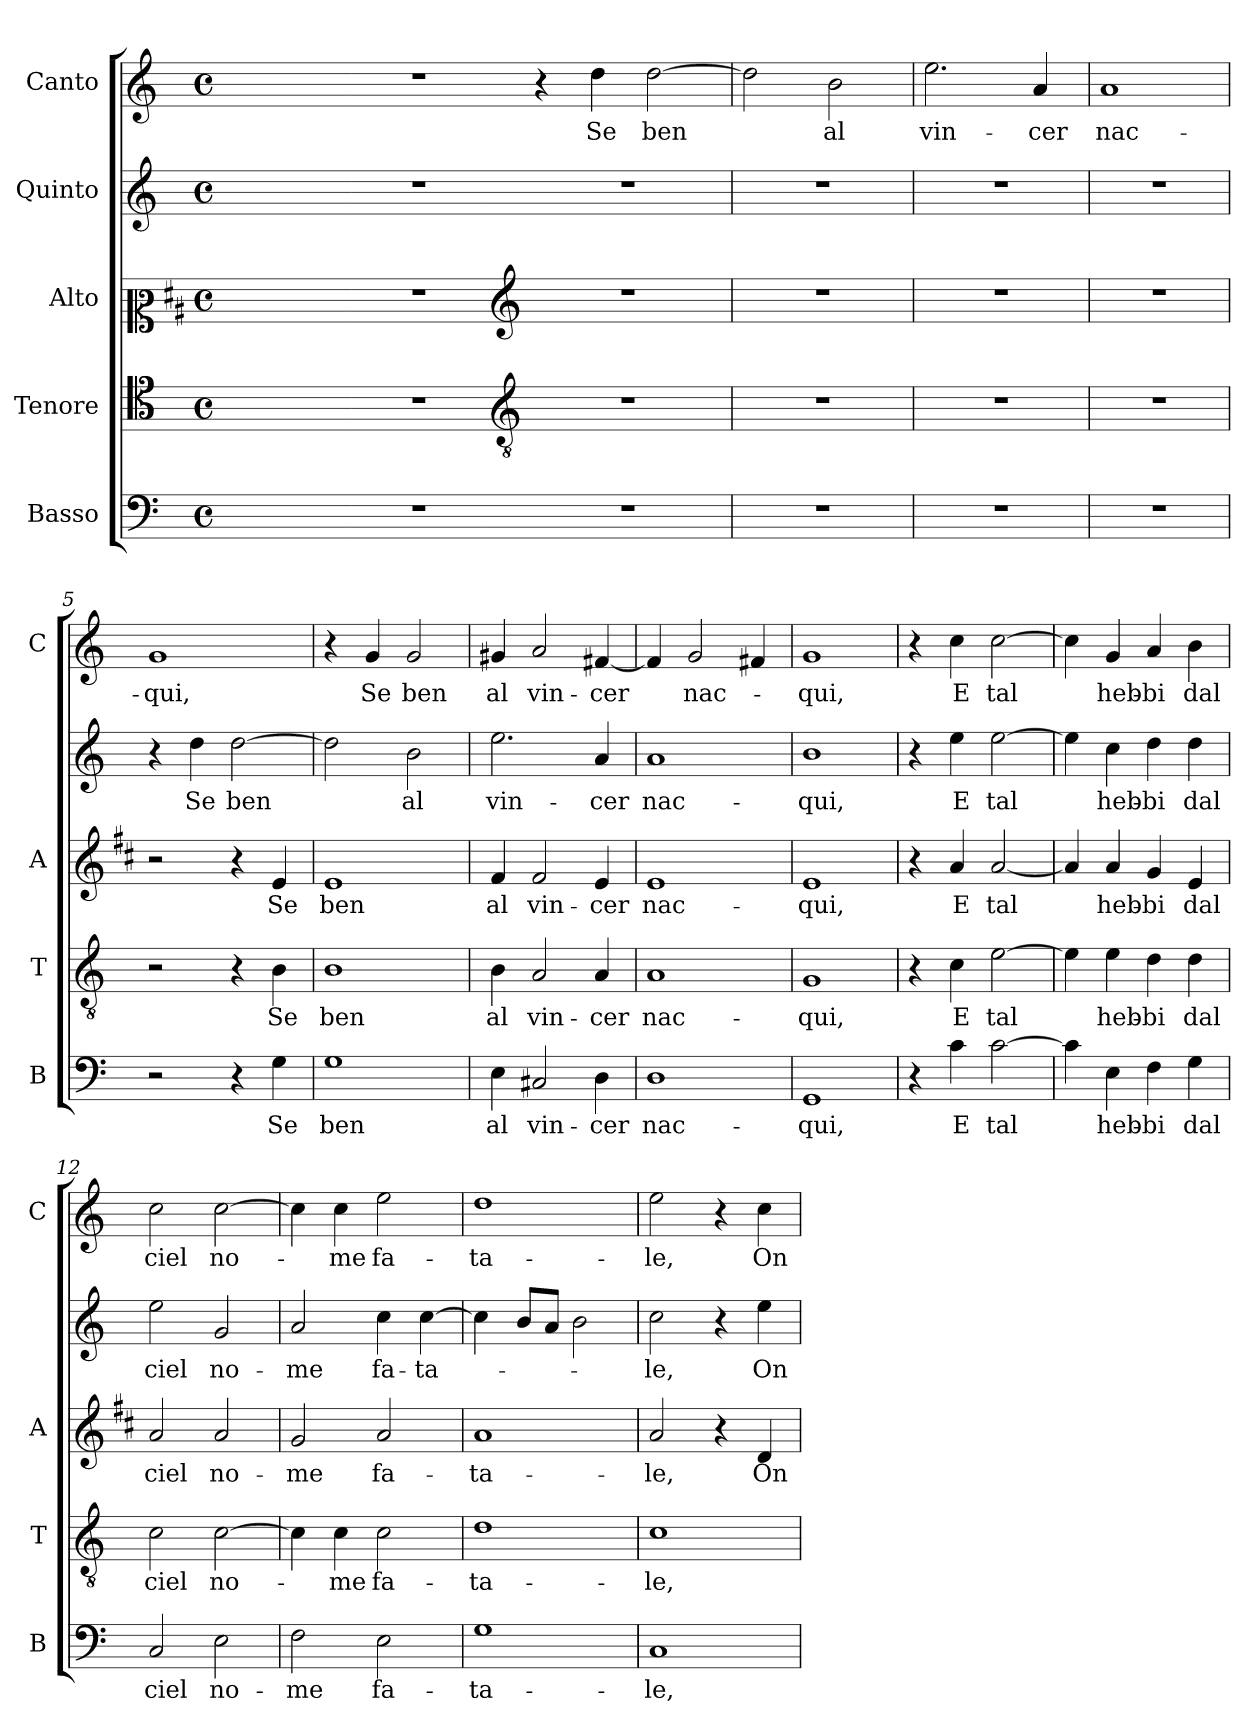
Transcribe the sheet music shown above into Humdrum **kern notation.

**kern	**text	**kern	**text	**kern	**text	**kern	**text	**kern	**text
*part5	*part5	*part4	*part4	*part3	*part3	*part2	*part2	*part1	*part1
*staff5	*staff5	*staff4	*staff4	*staff3	*staff3	*staff2	*staff2	*staff1	*staff1
*I"Basso	*	*I"Tenore	*	*I"Alto	*	*I"Quinto	*	*I"Canto	*
*I'B	*	*I'T	*	*I'A	*	*	*	*I'C	*
*clefF4	*	*clefC4	*	*clefC2	*	*clefG2	*	*clefG2	*
*	*	*	*	*ITrd1c2	*	*	*	*	*
*k[]	*	*k[]	*	*k[]	*	*k[]	*	*k[]	*
*C:	*	*C:	*	*C:	*	*C:	*	*C:	*
*M4/4	*	*M4/4	*	*M4/4	*	*M4/4	*	*M4/4	*
*met(c)	*	*met(c)	*	*met(c)	*	*met(c)	*	*met(c)	*
=	=	=	=	=	=	=	=	=	=
1ryy	.	1ryy	.	1ryy	.	1ryy	.	1ryy	.
=1X-	=1X-	=1X-	=1X-	=1X-	=1X-	=1X-	=1X-	=1X-	=1X-
1r	.	1r	.	1r	.	1r	.	1r	.
=1-	=1-	=1-	=1-	=1-	=1-	=1-	=1-	=1-	=1-
*	*	*clefGv2	*	*clefG2	*	*	*	*	*
1r	.	1r	.	1r	.	1r	.	4r	.
!	!	!	!	!	!	!	!	!	!LO:LY:b
.	.	.	.	.	.	.	.	4dd\	Se
!	!	!	!	!	!	!	!	!	!LO:LY:b
.	.	.	.	.	.	.	.	[2dd\	ben
=2	=2	=2	=2	=2	=2	=2	=2	=2	=2
1r	.	1r	.	1r	.	1r	.	2dd\]	.
!	!	!	!	!	!	!	!	!	!LO:LY:b
.	.	.	.	.	.	.	.	2b\	al
=3	=3	=3	=3	=3	=3	=3	=3	=3	=3
!	!	!	!	!	!	!	!	!	!LO:LY:b
1r	.	1r	.	1r	.	1r	.	2.ee\	vin-
!	!	!	!	!	!	!	!	!	!LO:LY:b
.	.	.	.	.	.	.	.	4a/	-cer
=4	=4	=4	=4	=4	=4	=4	=4	=4	=4
!	!	!	!	!	!	!	!	!	!LO:LY:b
1r	.	1r	.	1r	.	1r	.	1a	nac-
=5	=5	=5	=5	=5	=5	=5	=5	=5	=5
!	!	!	!	!	!	!	!	!	!LO:LY:b
2r	.	2r	.	2r	.	4r	.	1g	-qui,
!	!	!	!	!	!	!	!LO:LY:b	!	!
.	.	.	.	.	.	4dd\	Se	.	.
!	!	!	!	!	!	!	!LO:LY:b	!	!
4r	.	4r	.	4r	.	[2dd\	ben	.	.
!	!LO:LY:b	!	!LO:LY:b	!	!LO:LY:b	!	!	!	!
4G\	Se	4B\	Se	4d/	Se	.	.	.	.
=6	=6	=6	=6	=6	=6	=6	=6	=6	=6
!	!LO:LY:b	!	!LO:LY:b	!	!LO:LY:b	!	!	!	!
1G	ben	1B	ben	1d	ben	2dd\]	.	4r	.
!	!	!	!	!	!	!	!	!	!LO:LY:b
.	.	.	.	.	.	.	.	4g/	Se
!	!	!	!	!	!	!	!LO:LY:b	!	!LO:LY:b
.	.	.	.	.	.	2b\	al	2g/	ben
=7	=7	=7	=7	=7	=7	=7	=7	=7	=7
!	!LO:LY:b	!	!LO:LY:b	!	!LO:LY:b	!	!LO:LY:b	!	!LO:LY:b
4E\	al	4B\	al	4e/	al	2.ee\	vin-	4g#X/	al
!	!LO:LY:b	!	!LO:LY:b	!	!LO:LY:b	!	!	!	!LO:LY:b
2C#X/	vin-	2A/	vin-	2e/	vin-	.	.	2a/	vin-
!	!LO:LY:b	!	!LO:LY:b	!	!LO:LY:b	!	!LO:LY:b	!	!LO:LY:b
4D\	-cer	4A/	-cer	4d/	-cer	4a/	-cer	[4f#X/	-cer
=8	=8	=8	=8	=8	=8	=8	=8	=8	=8
!	!LO:LY:b	!	!LO:LY:b	!	!LO:LY:b	!	!LO:LY:b	!	!
1D	nac-	1A	nac-	1d	nac-	1a	nac-	4f#/]	.
!	!	!	!	!	!	!	!	!	!LO:LY:b
.	.	.	.	.	.	.	.	2g/	nac-
.	.	.	.	.	.	.	.	4f#X/	.
!!LO:LB:g=z
=9	=9	=9	=9	=9	=9	=9	=9	=9	=9
!	!LO:LY:b	!	!LO:LY:b	!	!LO:LY:b	!	!LO:LY:b	!	!LO:LY:b
1GG	-qui,	1G	-qui,	1d	-qui,	1b	-qui,	1g	-qui,
=10	=10	=10	=10	=10	=10	=10	=10	=10	=10
4r	.	4r	.	4r	.	4r	.	4r	.
!	!LO:LY:b	!	!LO:LY:b	!	!LO:LY:b	!	!LO:LY:b	!	!LO:LY:b
4c\	E	4c\	E	4g/	E	4ee\	E	4cc\	E
!	!LO:LY:b	!	!LO:LY:b	!	!LO:LY:b	!	!LO:LY:b	!	!LO:LY:b
[2c\	tal	[2e\	tal	[2g/	tal	[2ee\	tal	[2cc\	tal
=11	=11	=11	=11	=11	=11	=11	=11	=11	=11
4c\]	.	4e\]	.	4g/]	.	4ee\]	.	4cc\]	.
!	!LO:LY:b	!	!LO:LY:b	!	!LO:LY:b	!	!LO:LY:b	!	!LO:LY:b
4E\	heb-	4e\	heb-	4g/	heb-	4cc\	heb-	4g/	heb-
!	!LO:LY:b	!	!LO:LY:b	!	!LO:LY:b	!	!LO:LY:b	!	!LO:LY:b
4F\	-bi	4d\	-bi	4f/	-bi	4dd\	-bi	4a/	-bi
!	!LO:LY:b	!	!LO:LY:b	!	!LO:LY:b	!	!LO:LY:b	!	!LO:LY:b
4G\	dal	4d\	dal	4d/	dal	4dd\	dal	4b\	dal
=12	=12	=12	=12	=12	=12	=12	=12	=12	=12
!	!LO:LY:b	!	!LO:LY:b	!	!LO:LY:b	!	!LO:LY:b	!	!LO:LY:b
2C/	ciel	2c\	ciel	2g/	ciel	2ee\	ciel	2cc\	ciel
!	!LO:LY:b	!	!LO:LY:b	!	!LO:LY:b	!	!LO:LY:b	!	!LO:LY:b
2E\	no-	[2c\	no-	2g/	no-	2g/	no-	[2cc\	no-
=13	=13	=13	=13	=13	=13	=13	=13	=13	=13
!	!LO:LY:b	!	!	!	!LO:LY:b	!	!LO:LY:b	!	!
2F\	-me	4c\]	.	2f/	-me	2a/	-me	4cc\]	.
!	!	!	!LO:LY:b	!	!	!	!	!	!LO:LY:b
.	.	4c\	-me	.	.	.	.	4cc\	-me
!	!LO:LY:b	!	!LO:LY:b	!	!LO:LY:b	!	!LO:LY:b	!	!LO:LY:b
2E\	fa-	2c\	fa-	2g/	fa-	4cc\	fa-	2ee\	fa-
!	!	!	!	!	!	!	!LO:LY:b	!	!
.	.	.	.	.	.	[4cc\	-ta-	.	.
=14	=14	=14	=14	=14	=14	=14	=14	=14	=14
!	!LO:LY:b	!	!LO:LY:b	!	!LO:LY:b	!	!	!	!LO:LY:b
1G	-ta-	1d	-ta-	1g	-ta-	4cc\]	.	1dd	-ta-
.	.	.	.	.	.	8b/L	.	.	.
.	.	.	.	.	.	8a/J	.	.	.
.	.	.	.	.	.	2b\	.	.	.
=15	=15	=15	=15	=15	=15	=15	=15	=15	=15
!	!LO:LY:b	!	!LO:LY:b	!	!LO:LY:b	!	!LO:LY:b	!	!LO:LY:b
1C	-le,	1c	-le,	2g/	-le,	2cc\	-le,	2ee\	-le,
.	.	.	.	4r	.	4r	.	4r	.
!	!	!	!	!	!LO:LY:b	!	!LO:LY:b	!	!LO:LY:b
.	.	.	.	4c/	On-	4ee\	On-	4cc\	On-
=	=	=	=	=	=	=	=	=	=
*-	*-	*-	*-	*-	*-	*-	*-	*-	*-
